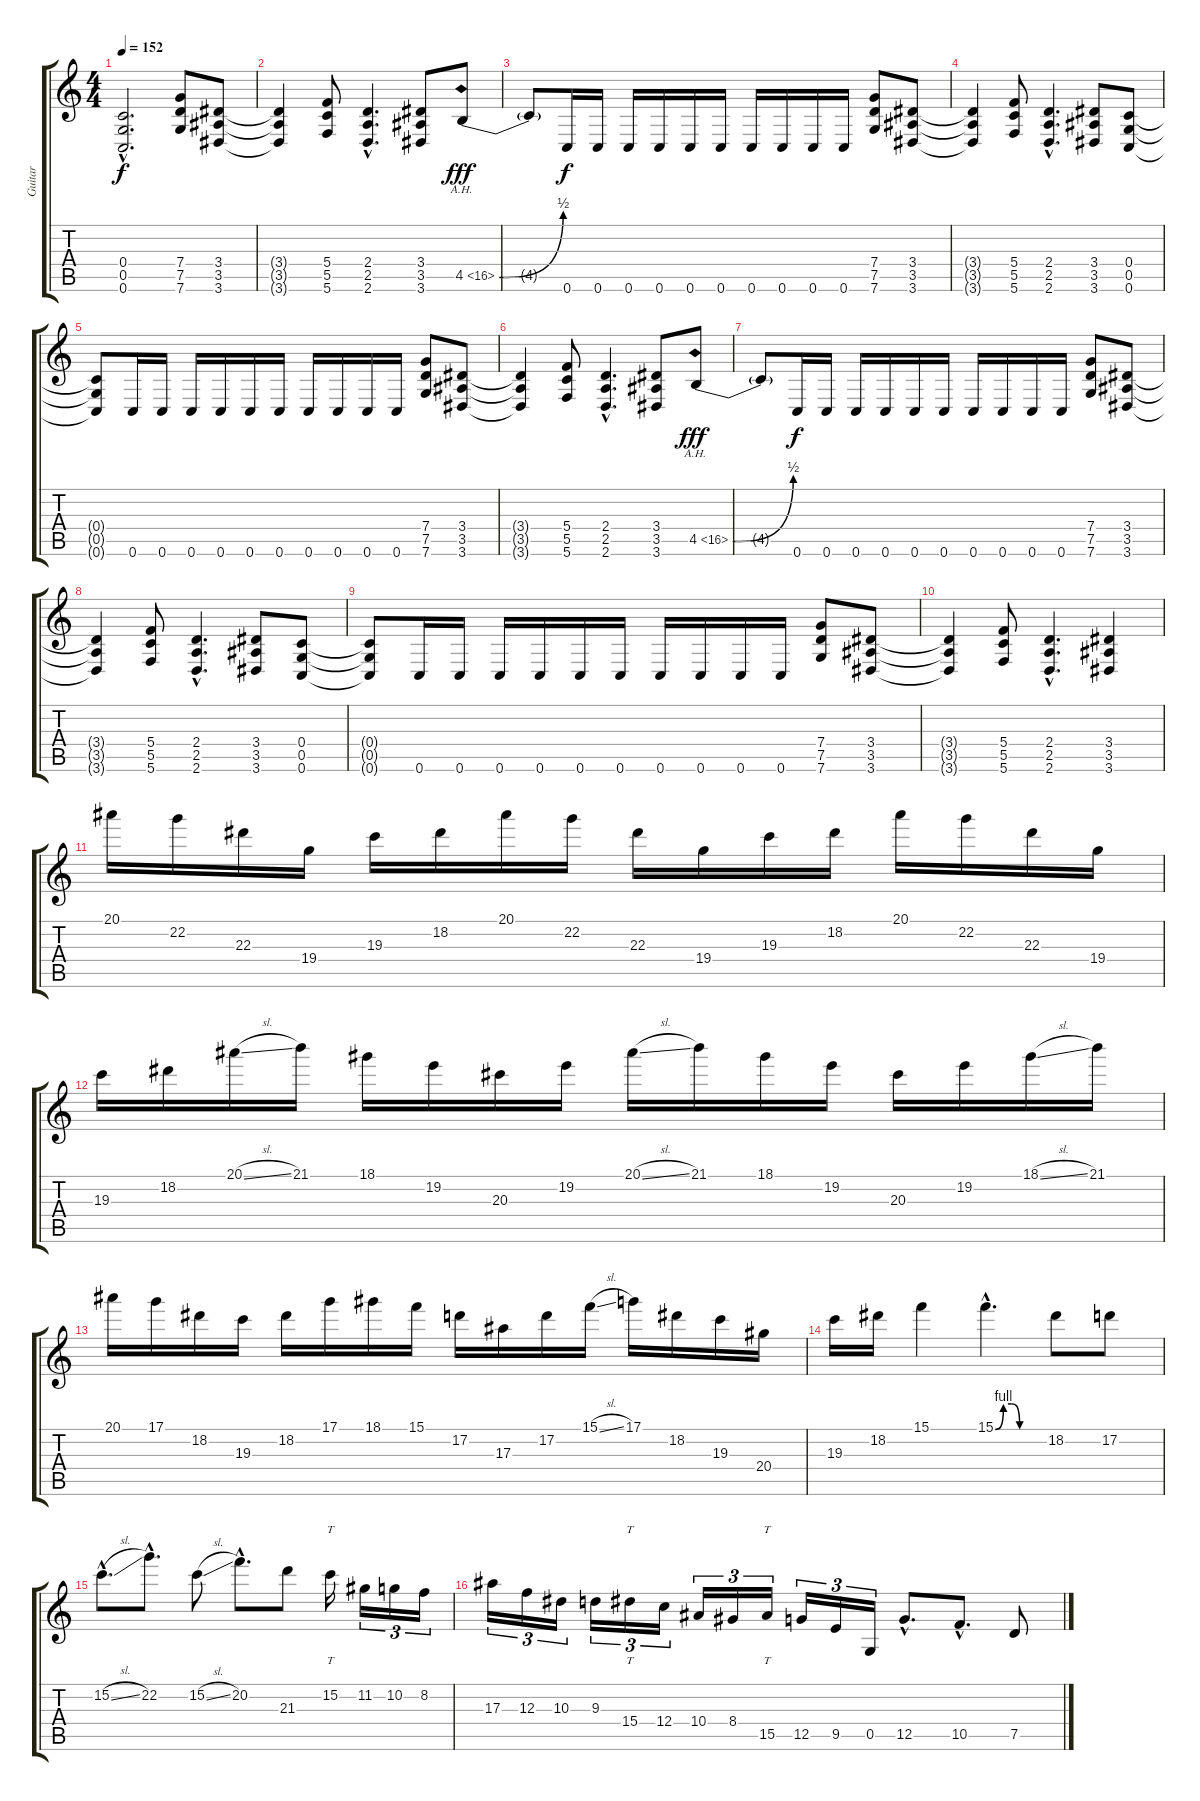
\track ("Guitar" "Guitar") {instrument distortionguitar}
\staff {score tabs}
\tuning (D4 A3 F3 C3 G2 C2) {hide}
\ts (4 4)
\tempo 152
\clef g2
\ks c
(0.4{hac} 0.5{hac} 0.6{hac}).2{d dy f instrument distortionguitar} (7.4 7.5 7.6).8 (3.4 3.5 3.6).8 |
(3.4{t} 3.5{t} 3.6{t}).4 (5.4 5.5 5.6).8 (2.4{hac} 2.5{hac} 2.6{hac}).4{d} (3.4 3.5 3.6).8 4.5{be (bend 0 0 60 2) ah 12}.8{dy fff} |
4.5{t}.8 0.6.16{dy f} 0.6.16 0.6.16 0.6.16 0.6.16 0.6.16 0.6.16 0.6.16 0.6.16 0.6.16 (7.4 7.5 7.6).8 (3.4 3.5 3.6).8 |
(3.4{t} 3.5{t} 3.6{t}).4 (5.4 5.5 5.6).8 (2.4{hac} 2.5{hac} 2.6{hac}).4{d} (3.4 3.5 3.6).8 (0.4 0.5 0.6).8 |
(0.4{t} 0.5{t} 0.6{t}).8 0.6.16 0.6.16 0.6.16 0.6.16 0.6.16 0.6.16 0.6.16 0.6.16 0.6.16 0.6.16 (7.4 7.5 7.6).8 (3.4 3.5 3.6).8 |
(3.4{t} 3.5{t} 3.6{t}).4 (5.4 5.5 5.6).8 (2.4{hac} 2.5{hac} 2.6{hac}).4{d} (3.4 3.5 3.6).8 4.5{be (bend 0 0 60 2) ah 12}.8{dy fff} |
4.5{t}.8 0.6.16{dy f} 0.6.16 0.6.16 0.6.16 0.6.16 0.6.16 0.6.16 0.6.16 0.6.16 0.6.16 (7.4 7.5 7.6).8 (3.4 3.5 3.6).8 |
(3.4{t} 3.5{t} 3.6{t}).4 (5.4 5.5 5.6).8 (2.4{hac} 2.5{hac} 2.6{hac}).4{d} (3.4 3.5 3.6).8 (0.4 0.5 0.6).8 |
(0.4{t} 0.5{t} 0.6{t}).8 0.6.16 0.6.16 0.6.16 0.6.16 0.6.16 0.6.16 0.6.16 0.6.16 0.6.16 0.6.16 (7.4 7.5 7.6).8 (3.4 3.5 3.6).8 |
(3.4{t} 3.5{t} 3.6{t}).4 (5.4 5.5 5.6).8 (2.4{hac} 2.5{hac} 2.6{hac}).4{d} (3.4 3.5 3.6).4 |
20.1.16{volume 15 balance 8} 22.2.16 22.3.16 19.4.16 19.3.16 18.2.16 20.1.16 22.2.16 22.3.16 19.4.16 19.3.16 18.2.16 20.1.16 22.2.16 22.3.16 19.4.16 |
19.3.16 18.2.16 20.1{sl}.16 21.1.16 18.1.16 19.2.16 20.3.16 19.2.16 20.1{sl}.16 21.1.16 18.1.16 19.2.16 20.3.16 19.2.16 18.1{sl}.16 21.1.16 |
20.1.16 17.1.16 18.2.16 19.3.16 18.2.16 17.1.16 18.1.16 15.1.16 17.2.16 17.3.16 17.2.16 15.1{sl}.16 17.1.16 18.2.16 19.3.16 20.4.16 |
19.3.16 18.2.16 15.1.4 15.1{be (custom 0 0 10 4 20 4 30 0 60 0) hac}.4{d} 18.2.8 17.2.8 |
15.2{sl hac}.8{d} 22.2{hac}.8{d} 15.2{sl}.8 20.2{hac}.8{d} 21.3.8 15.2.16{tt} 11.2.16{tu (3 2)} 10.2.16{tu (3 2)} 8.2.16{tu (3 2)} |
17.3.16{tu (3 2)} 12.3.16{tu (3 2)} 10.3.16{tu (3 2)} 9.3.16{tu (3 2)} 15.4.16{tt tu (3 2)} 12.4.16{tu (3 2)} 10.4.16{tu (3 2)} 8.4.16{tu (3 2)} 15.5.16{tt tu (3 2)} 12.5.16{tu (3 2)} 9.5.16{tu (3 2)} 0.5.16{tu (3 2)} 12.5{hac}.8{d} 10.5{hac}.8{d} 7.5.8
